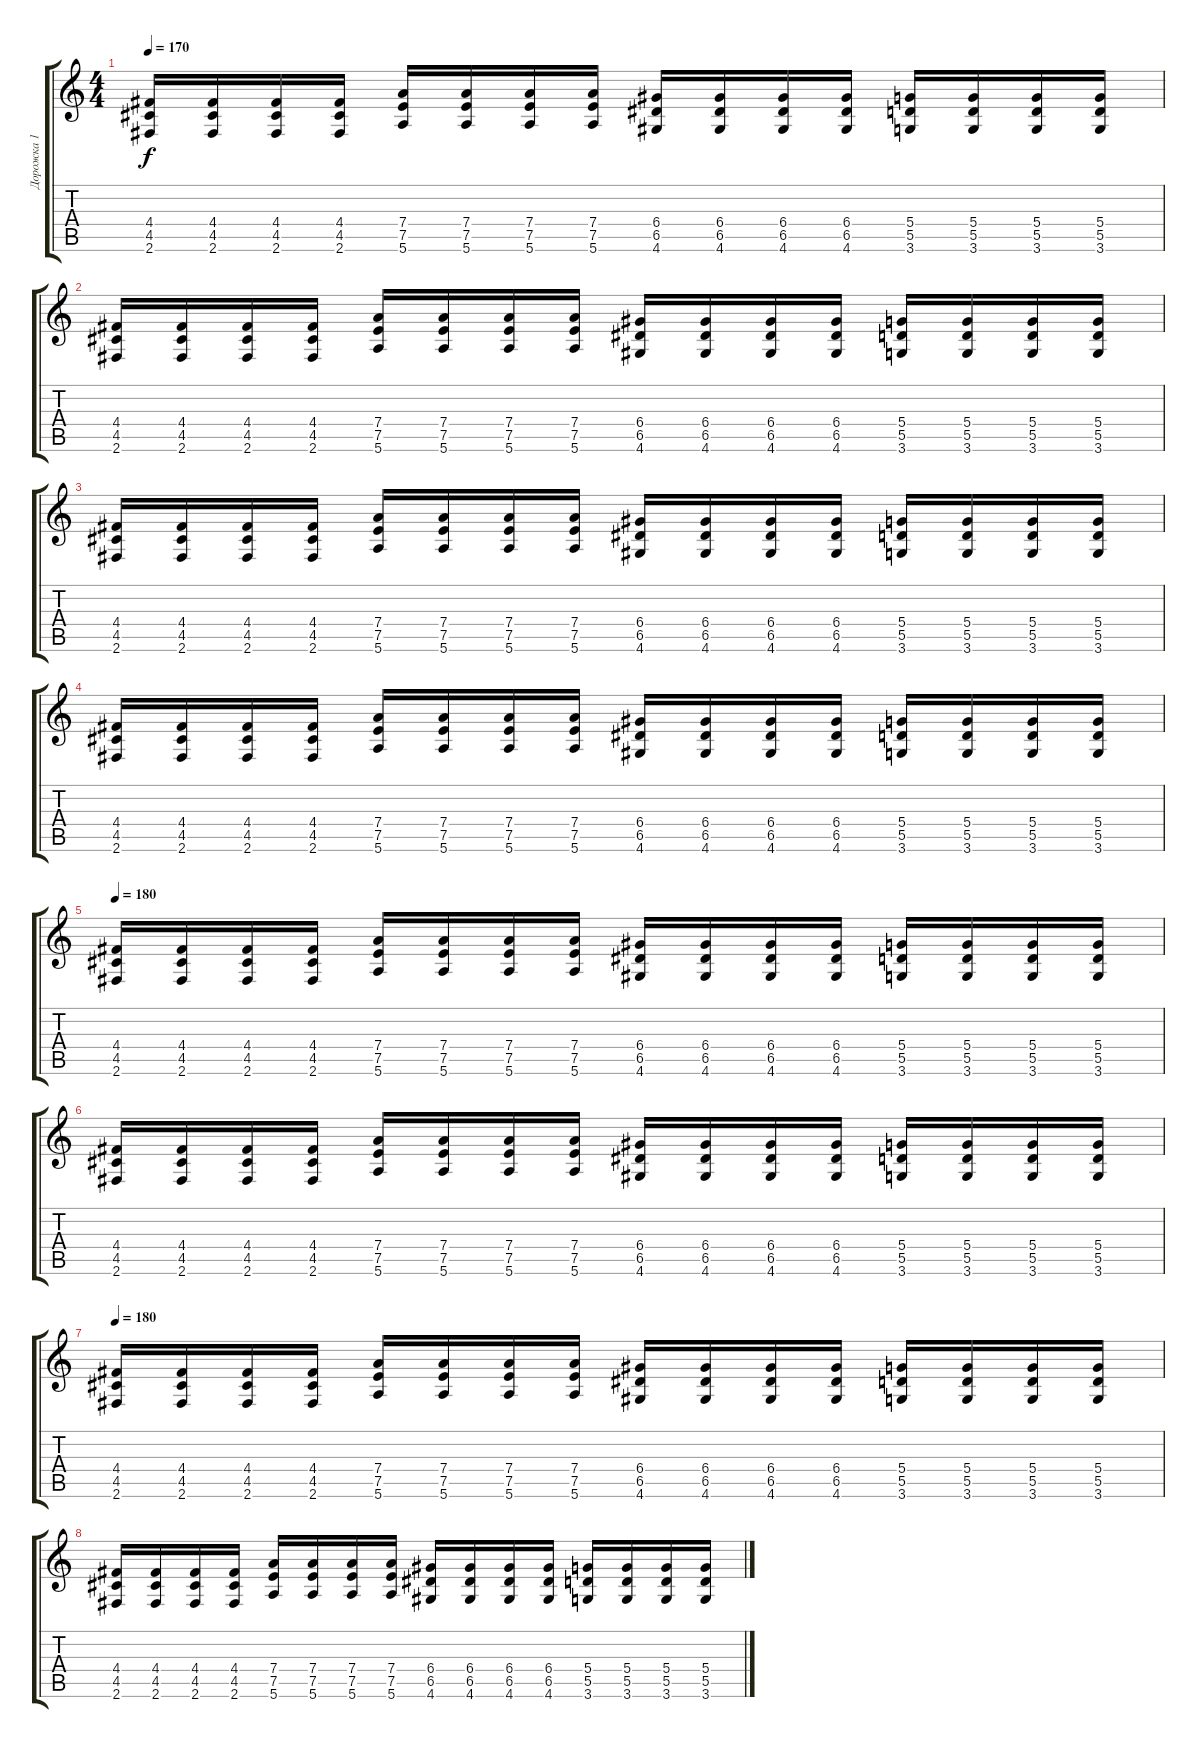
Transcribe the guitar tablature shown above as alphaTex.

\track ("Дорожка 1" "Дорожка 1") {instrument distortionguitar}
\staff {score tabs}
\tuning (E4 B3 G3 D3 A2 E2) {hide}
\ts (4 4)
\tempo 170
\clef g2
\ks c
(4.4 4.5 2.6).16{dy f} (4.4 4.5 2.6).16 (4.4 4.5 2.6).16 (4.4 4.5 2.6).16 (7.4 7.5 5.6).16 (7.4 7.5 5.6).16 (7.4 7.5 5.6).16 (7.4 7.5 5.6).16 (6.4 6.5 4.6).16 (6.4 6.5 4.6).16 (6.4 6.5 4.6).16 (6.4 6.5 4.6).16 (5.4 5.5 3.6).16 (5.4 5.5 3.6).16 (5.4 5.5 3.6).16 (5.4 5.5 3.6).16 |
(4.4 4.5 2.6).16 (4.4 4.5 2.6).16 (4.4 4.5 2.6).16 (4.4 4.5 2.6).16 (7.4 7.5 5.6).16 (7.4 7.5 5.6).16 (7.4 7.5 5.6).16 (7.4 7.5 5.6).16 (6.4 6.5 4.6).16 (6.4 6.5 4.6).16 (6.4 6.5 4.6).16 (6.4 6.5 4.6).16 (5.4 5.5 3.6).16 (5.4 5.5 3.6).16 (5.4 5.5 3.6).16 (5.4 5.5 3.6).16 |
(4.4 4.5 2.6).16 (4.4 4.5 2.6).16 (4.4 4.5 2.6).16 (4.4 4.5 2.6).16 (7.4 7.5 5.6).16 (7.4 7.5 5.6).16 (7.4 7.5 5.6).16 (7.4 7.5 5.6).16 (6.4 6.5 4.6).16 (6.4 6.5 4.6).16 (6.4 6.5 4.6).16 (6.4 6.5 4.6).16 (5.4 5.5 3.6).16 (5.4 5.5 3.6).16 (5.4 5.5 3.6).16 (5.4 5.5 3.6).16 |
(4.4 4.5 2.6).16 (4.4 4.5 2.6).16 (4.4 4.5 2.6).16 (4.4 4.5 2.6).16 (7.4 7.5 5.6).16 (7.4 7.5 5.6).16 (7.4 7.5 5.6).16 (7.4 7.5 5.6).16 (6.4 6.5 4.6).16 (6.4 6.5 4.6).16 (6.4 6.5 4.6).16 (6.4 6.5 4.6).16 (5.4 5.5 3.6).16 (5.4 5.5 3.6).16 (5.4 5.5 3.6).16 (5.4 5.5 3.6).16 |
\tempo 180
(4.4 4.5 2.6).16 (4.4 4.5 2.6).16 (4.4 4.5 2.6).16 (4.4 4.5 2.6).16 (7.4 7.5 5.6).16 (7.4 7.5 5.6).16 (7.4 7.5 5.6).16 (7.4 7.5 5.6).16 (6.4 6.5 4.6).16 (6.4 6.5 4.6).16 (6.4 6.5 4.6).16 (6.4 6.5 4.6).16 (5.4 5.5 3.6).16 (5.4 5.5 3.6).16 (5.4 5.5 3.6).16 (5.4 5.5 3.6).16 |
(4.4 4.5 2.6).16 (4.4 4.5 2.6).16 (4.4 4.5 2.6).16 (4.4 4.5 2.6).16 (7.4 7.5 5.6).16 (7.4 7.5 5.6).16 (7.4 7.5 5.6).16 (7.4 7.5 5.6).16 (6.4 6.5 4.6).16 (6.4 6.5 4.6).16 (6.4 6.5 4.6).16 (6.4 6.5 4.6).16 (5.4 5.5 3.6).16 (5.4 5.5 3.6).16 (5.4 5.5 3.6).16 (5.4 5.5 3.6).16 |
\tempo 180
(4.4 4.5 2.6).16 (4.4 4.5 2.6).16 (4.4 4.5 2.6).16 (4.4 4.5 2.6).16 (7.4 7.5 5.6).16 (7.4 7.5 5.6).16 (7.4 7.5 5.6).16 (7.4 7.5 5.6).16 (6.4 6.5 4.6).16 (6.4 6.5 4.6).16 (6.4 6.5 4.6).16 (6.4 6.5 4.6).16 (5.4 5.5 3.6).16 (5.4 5.5 3.6).16 (5.4 5.5 3.6).16 (5.4 5.5 3.6).16 |
(4.4 4.5 2.6).16 (4.4 4.5 2.6).16 (4.4 4.5 2.6).16 (4.4 4.5 2.6).16 (7.4 7.5 5.6).16 (7.4 7.5 5.6).16 (7.4 7.5 5.6).16 (7.4 7.5 5.6).16 (6.4 6.5 4.6).16 (6.4 6.5 4.6).16 (6.4 6.5 4.6).16 (6.4 6.5 4.6).16 (5.4 5.5 3.6).16 (5.4 5.5 3.6).16 (5.4 5.5 3.6).16 (5.4 5.5 3.6).16
